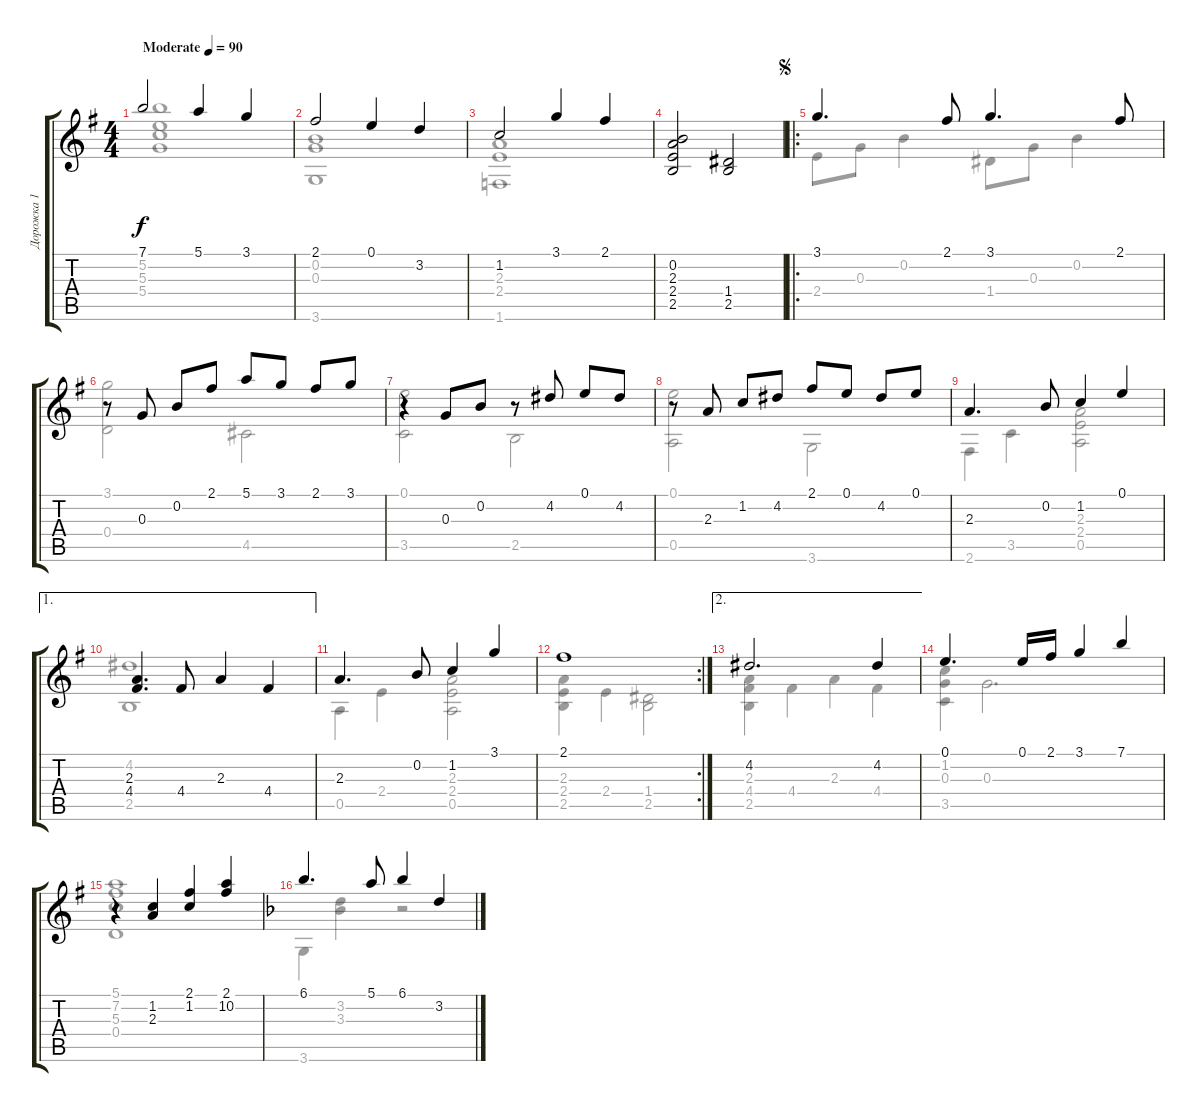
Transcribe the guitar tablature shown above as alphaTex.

\track ("Дорожка 1" "Дорожка 1") {instrument acousticguitarnylon}
\staff {score tabs}
\tuning (E4 B3 G3 D3 A2 E2) {hide}
\voice
\ts (4 4)
\tempo (90 "Moderate")
\clef g2
\ks g
7.1.2{dy f instrument acousticguitarnylon} 5.1.4 3.1.4 |
2.1.2 0.1.4 3.2.4 |
1.2.2 3.1.4 2.1.4 |
(0.2 2.3 2.4 2.5).2 (1.4 2.5).2 |
\ro
\jump segno
3.1.4{d} 2.1.8 3.1.4{d} 2.1.8 |
r.8 0.3.8 0.2.8 2.1.8 5.1.8 3.1.8 2.1.8 3.1.8 |
r.4 0.3.8 0.2.8 r.8 4.2.8 0.1.8 4.2.8 |
r.8 2.3.8 1.2.8 4.2.8 2.1.8 0.1.8 4.2.8 0.1.8 |
2.3.4{d} 0.2.8 1.2.4 0.1.4 |
\ae 1
(2.3 4.4).4{d} 4.4.8 2.3.4 4.4.4 |
2.3.4{d} 0.2.8 1.2.4 3.1.4 |
\rc 2
2.1.1 |
\ae 2
4.2.2{d} 4.2.4 |
0.1.4{d} 0.1.16 2.1.16 3.1.4 7.1.4 |
r.4 (1.2 2.3).4 (2.1 1.2).4 (2.1 10.2).4 |
\ks f
6.1.4{d} 5.1.8 6.1.4 3.2.4
\voice
\clef g2
\ottava regular
\simile none
\ks g
(7.1 5.2 5.3 5.4).1{dy f} |
(0.2 0.3 3.6).1 |
(2.3 2.4 1.6).1 |
|
2.4.8 0.3.8 0.2.4 1.4.8 0.3.8 0.2.4 |
(3.1 0.4).2 4.5.2 |
(0.1 3.5).2 2.5.2 |
(0.1 0.5).2 3.6.2 |
2.6.4 3.5.4 (2.3 2.4 0.5).2 |
(4.2 2.5).1 |
0.5.4 2.4.4 (2.3 2.4 0.5).2 |
(2.3 2.4 2.5).4 2.4.4 (1.4 2.5).2 |
(2.3 4.4 2.5).4 4.4.4 2.3.4 4.4.4 |
(1.2 0.3 3.5).4 0.3.2{d} |
(5.1 7.2 5.3 0.4).1 |
\ks f
3.6.4 (3.2 3.3).4 r.2
